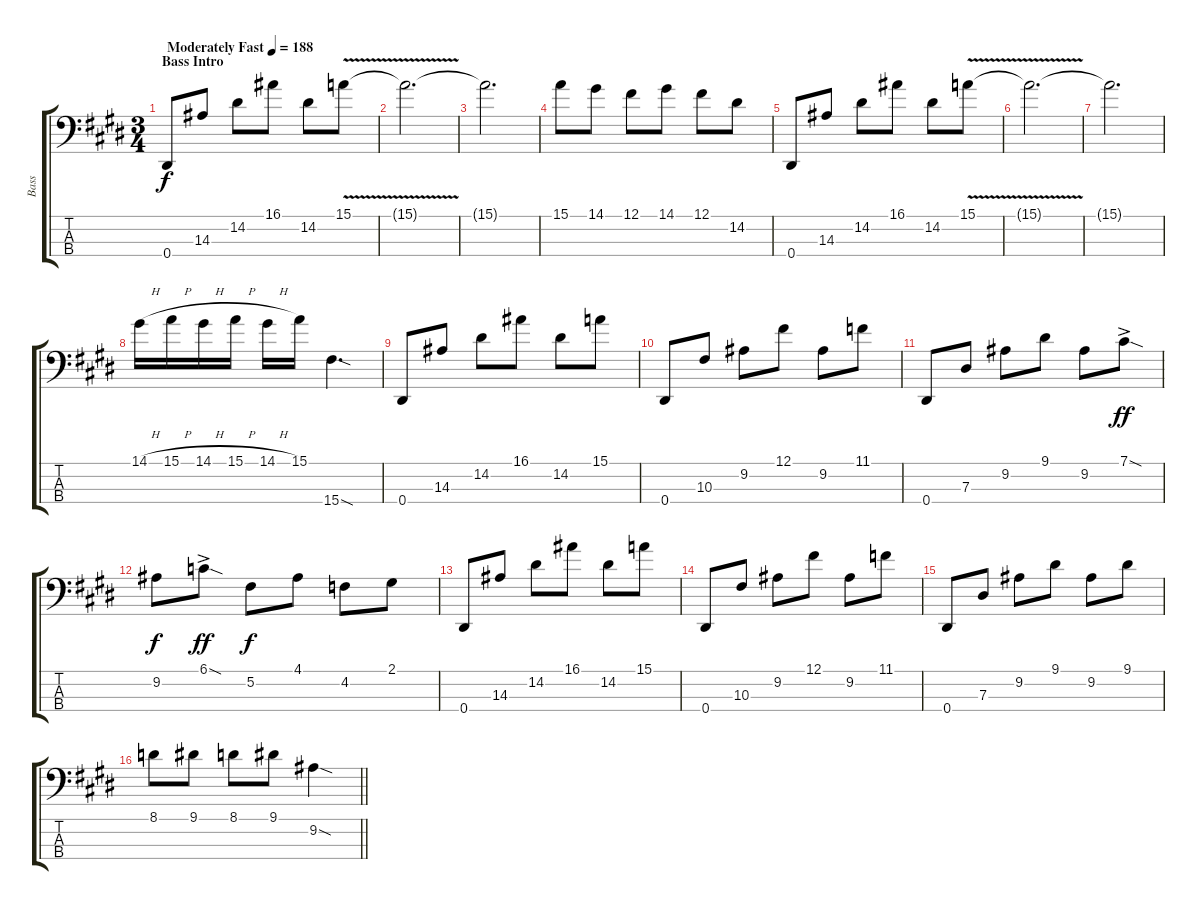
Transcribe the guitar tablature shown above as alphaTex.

\track ("Bass" "Bass") {instrument electricbassfinger}
\staff {score tabs}
\tuning (Gb2 Db2 Ab1 Eb1) {hide}
\ts (3 4)
\section ("" "Bass Intro")
\tempo (188 "Moderately Fast")
\clef f4
\ks e
0.4.8{dy f instrument electricbassfinger} 14.3.8 14.2.8 16.1.8 14.2.8 15.1{v}.8 |
15.1{t}.2{d} |
15.1{t}.2{d} |
15.1.8 14.1.8 12.1.8 14.1.8 12.1.8 14.2.8 |
0.4.8 14.3.8 14.2.8 16.1.8 14.2.8 15.1{v}.8 |
15.1{t}.2{d} |
15.1{t}.2{d} |
14.1{h}.16 15.1{h}.16 14.1{h}.16 15.1{h}.16 14.1{h}.16 15.1.16 15.4{sod}.4{d} |
0.4.8 14.3.8 14.2.8 16.1.8 14.2.8 15.1.8 |
0.4.8 10.3.8 9.2.8 12.1.8 9.2.8 11.1.8 |
0.4.8 7.3.8 9.2.8 9.1.8 9.2.8 7.1{sod ac}.8{dy ff} |
9.2.8{dy f} 6.1{sod ac}.8{dy ff} 5.2.8{dy f} 4.1.8 4.2.8 2.1.8 |
0.4.8 14.3.8 14.2.8 16.1.8 14.2.8 15.1.8 |
0.4.8 10.3.8 9.2.8 12.1.8 9.2.8 11.1.8 |
0.4.8 7.3.8 9.2.8 9.1.8 9.2.8 9.1.8 |
\barLineRight lightlight
8.1.8 9.1.8 8.1.8 9.1.8 9.2{sod}.4
